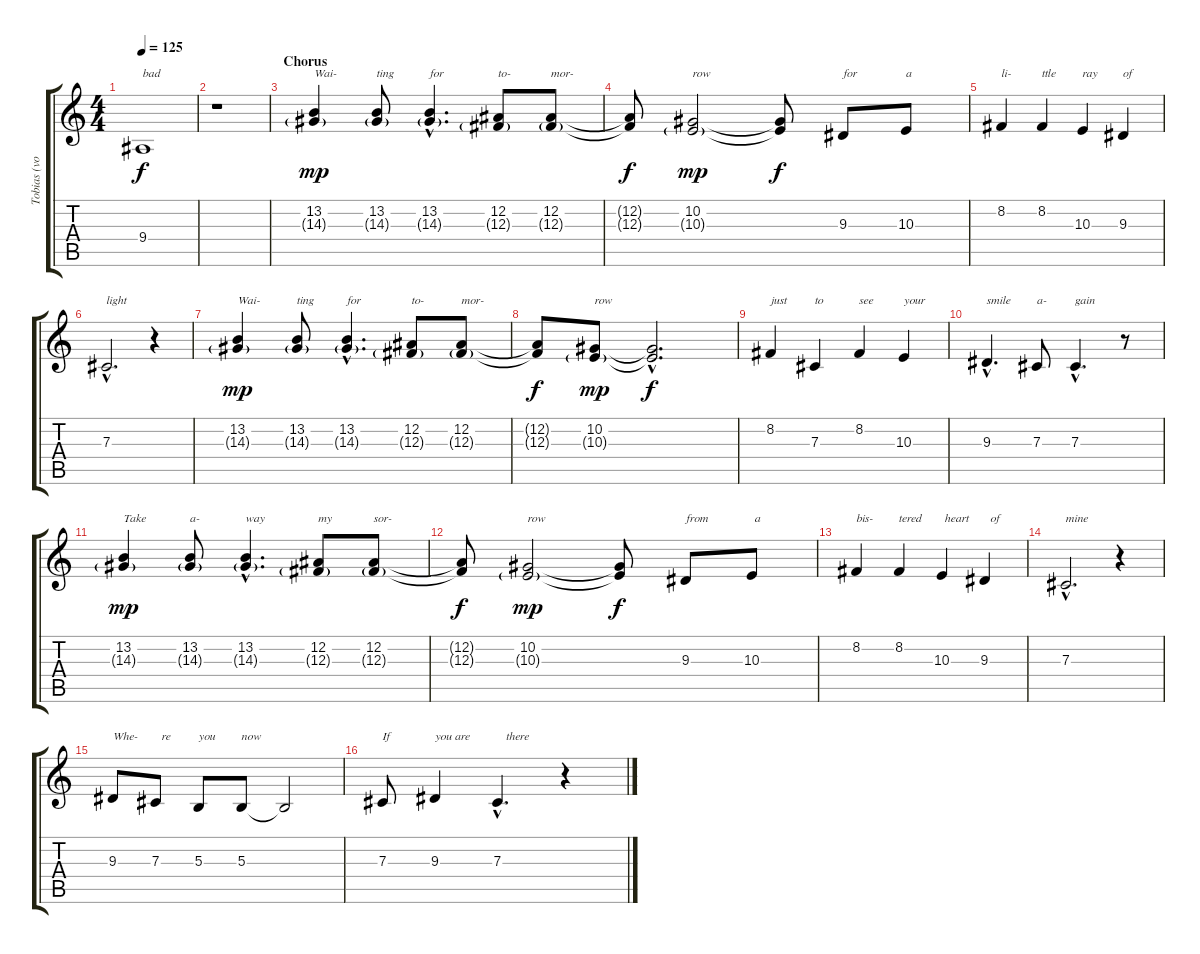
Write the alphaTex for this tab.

\track ("Tobias (vocal)" "Tobias (vo") {instrument choiraahs}
\staff {score tabs}
\tuning (Eb4 Bb3 Gb3 Db3 Ab2 Eb2) {hide}
\ts (4 4)
\tempo 125
\clef g2
\ks c
9.4.1{txt "bad" dy f} |
r.1 |
\section ("" "Chorus")
(13.2 14.3{g}).4{txt "Wai-" dy mp} (13.2 14.3{g}).8{txt "ting"} (13.2{hac} 14.3{g hac}).4{d txt "for"} (12.2 12.3{g}).8{txt "to-"} (12.2 12.3{g}).8{txt "mor-"} |
(12.2{t} 12.3{t}).8{dy f} (10.2 10.3{g}).2{txt "row" dy mp} (10.2{t} 10.3{t}).8{dy f} 9.3.8{txt "for"} 10.3.8{txt "a"} |
8.2.4{txt "li-"} 8.2.4{txt "ttle"} 10.3.4{txt "ray"} 9.3.4{txt "of"} |
7.3{hac}.2{d txt "light"} r.4 |
(13.2 14.3{g}).4{txt "Wai-" dy mp} (13.2 14.3{g}).8{txt "ting"} (13.2{hac} 14.3{g hac}).4{d txt "for"} (12.2 12.3{g}).8{txt "to-"} (12.2 12.3{g}).8{txt "mor-"} |
(12.2{t} 12.3{t}).8{dy f} (10.2 10.3{g}).8{txt "row" dy mp} (10.2{hac t} 10.3{hac t}).2{d dy f} |
8.2.4{txt "just"} 7.3.4{txt "to"} 8.2.4{txt "see"} 10.3.4{txt "your"} |
9.3{hac}.4{d txt "smile"} 7.3.8{txt "a-"} 7.3{hac}.4{d txt "gain"} r.8 |
(13.2 14.3{g}).4{txt "Take" dy mp} (13.2 14.3{g}).8{txt "a-"} (13.2{hac} 14.3{g hac}).4{d txt "way"} (12.2 12.3{g}).8{txt "my"} (12.2 12.3{g}).8{txt "sor-"} |
(12.2{t} 12.3{t}).8{dy f} (10.2 10.3{g}).2{txt "row" dy mp} (10.2{t} 10.3{t}).8{dy f} 9.3.8{txt "from"} 10.3.8{txt " a"} |
8.2.4{txt "bis-"} 8.2.4{txt "tered"} 10.3.4{txt " heart"} 9.3.4{txt "  of"} |
7.3{hac}.2{d txt "mine"} r.4 |
9.3.8{txt "Whe-"} 7.3.8{txt "  re"} 5.3.8{txt "you"} 5.3.8{txt "now"} 5.3{t}.2 |
7.3.8{txt "If"} 9.3.4{txt "you are"} 7.3{hac}.4{d txt "   there"} r.4
